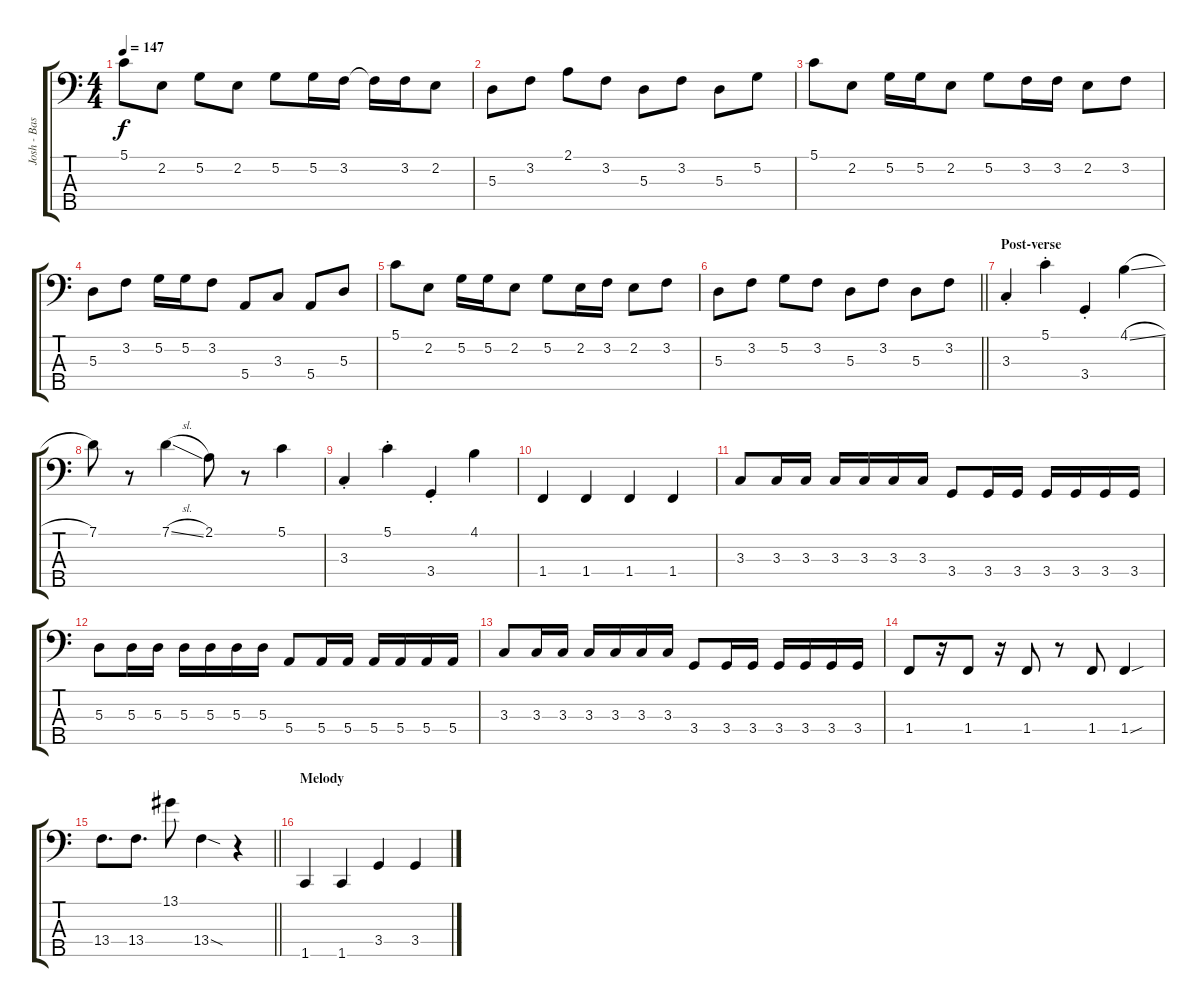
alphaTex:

\track ("Josh - Bass" "Josh - Bas") {instrument electricbassfinger}
\staff {score tabs}
\tuning (G2 D2 A1 E1 B0) {hide}
\ts (4 4)
\tempo 147
\clef f4
\ks c
5.1.8{dy f} 2.2.8 5.2.8 2.2.8 5.2.8 5.2.16 3.2.16 3.2{t}.16 3.2.16 2.2.8 |
5.3.8 3.2.8 2.1.8 3.2.8 5.3.8 3.2.8 5.3.8 5.2.8 |
5.1.8 2.2.8 5.2.16 5.2.16 2.2.8 5.2.8 3.2.16 3.2.16 2.2.8 3.2.8 |
5.3.8 3.2.8 5.2.16 5.2.16 3.2.8 5.4.8 3.3.8 5.4.8 5.3.8 |
5.1.8 2.2.8 5.2.16 5.2.16 2.2.8 5.2.8 2.2.16 3.2.16 2.2.8 3.2.8 |
\barLineRight lightlight
5.3.8 3.2.8 5.2.8 3.2.8 5.3.8 3.2.8 5.3.8 3.2.8 |
\section ("" "Post-verse")
3.3{st}.4 5.1{st}.4 3.4{st}.4 4.1{sl}.4 |
7.1.8 r.8 7.1{sl}.4 2.1.8 r.8 5.1.4 |
3.3{st}.4 5.1{st}.4 3.4{st}.4 4.1.4 |
1.4.4 1.4.4 1.4.4 1.4.4 |
3.3.8 3.3.16 3.3.16 3.3.16 3.3.16 3.3.16 3.3.16 3.4.8 3.4.16 3.4.16 3.4.16 3.4.16 3.4.16 3.4.16 |
5.3.8 5.3.16 5.3.16 5.3.16 5.3.16 5.3.16 5.3.16 5.4.8 5.4.16 5.4.16 5.4.16 5.4.16 5.4.16 5.4.16 |
3.3.8 3.3.16 3.3.16 3.3.16 3.3.16 3.3.16 3.3.16 3.4.8 3.4.16 3.4.16 3.4.16 3.4.16 3.4.16 3.4.16 |
1.4.8 r.16 1.4.8 r.16 1.4.8 r.8 1.4.8 1.4{sou}.4 |
\barLineRight lightlight
13.4.8{d} 13.4.8{d} 13.1.8 13.4{sod}.4 r.4 |
\section ("" "Melody")
1.5.4{volume 16} 1.5.4 3.4.4 3.4.4
